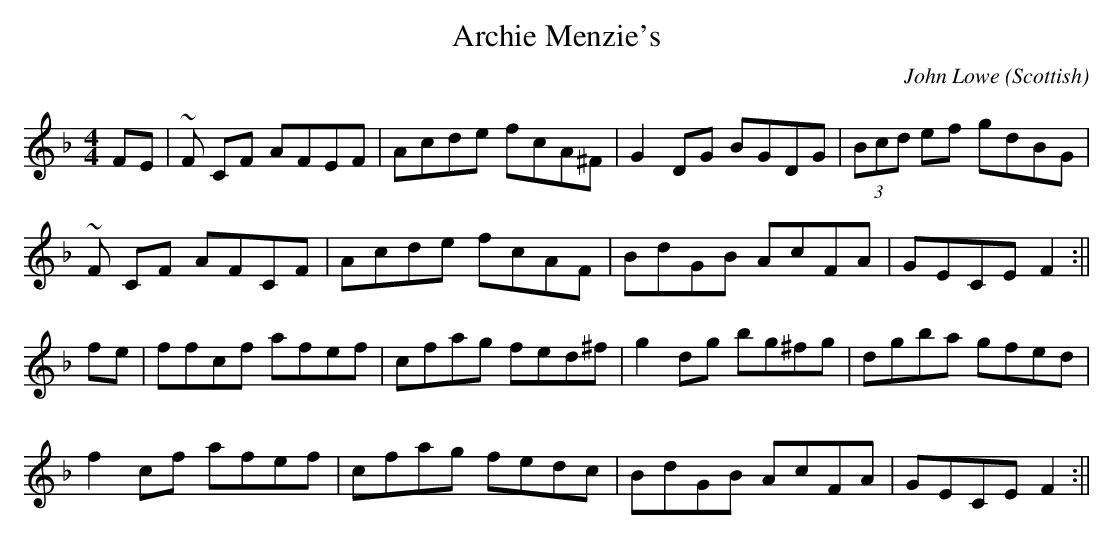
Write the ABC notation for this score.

X:1
T:Archie Menzie's
O:Scottish
C:John Lowe
M:4/4
L:1/8
K:F
FE|~F CF AFEF|Acde fcA^F|G2DG BGDG|(3Bcd ef gdBG|
~F CF AFCF|Acde fcAF|BdGB AcFA|GECE F2:||
fe|ffcf afef|cfag fed^f|g2 dg bg^fg|dgba gfed|
f2 cf afef|cfag fedc|BdGB AcFA|GECE F2:||
